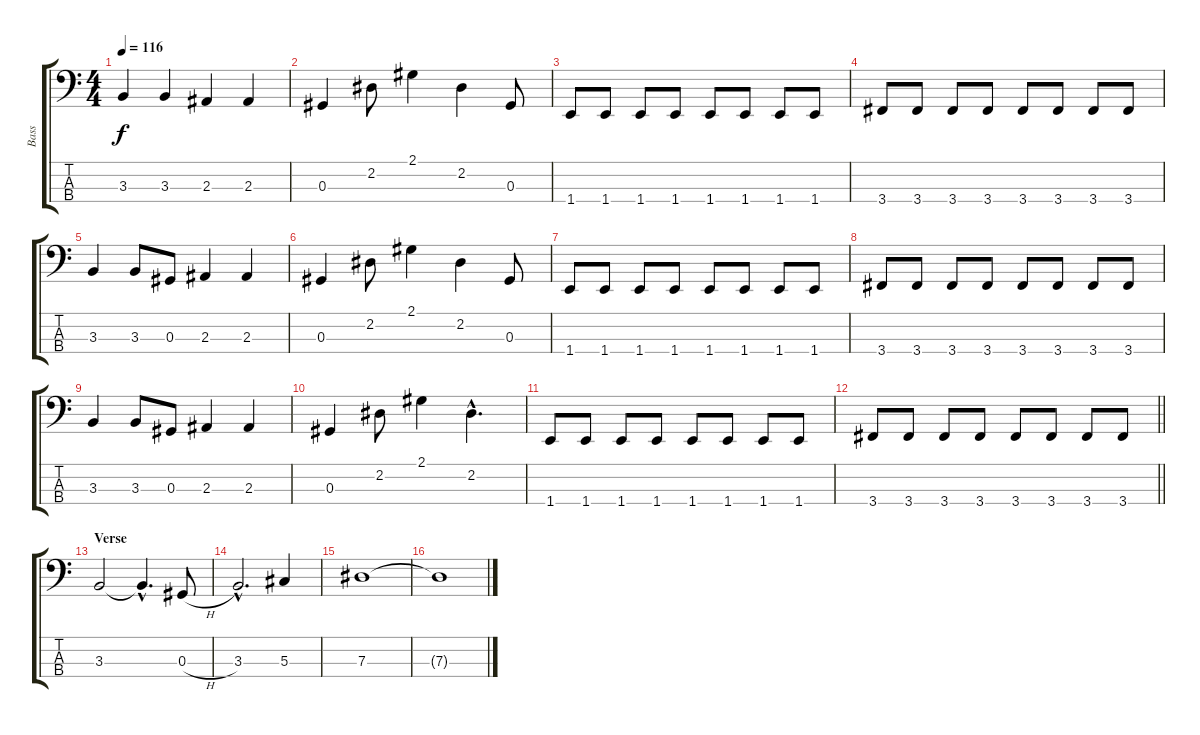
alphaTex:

\track ("Bass" "Bass") {instrument electricbassfinger}
\staff {score tabs}
\tuning (Gb2 Db2 Ab1 Eb1) {hide}
\ts (4 4)
\tempo 116
\clef f4
\ks c
3.3.4{dy f} 3.3.4 2.3.4 2.3.4 |
0.3.4 2.2.8 2.1.4 2.2.4 0.3.8 |
1.4.8 1.4.8 1.4.8 1.4.8 1.4.8 1.4.8 1.4.8 1.4.8 |
3.4.8 3.4.8 3.4.8 3.4.8 3.4.8 3.4.8 3.4.8 3.4.8 |
3.3.4 3.3.8 0.3.8 2.3.4 2.3.4 |
0.3.4 2.2.8 2.1.4 2.2.4 0.3.8 |
1.4.8 1.4.8 1.4.8 1.4.8 1.4.8 1.4.8 1.4.8 1.4.8 |
3.4.8 3.4.8 3.4.8 3.4.8 3.4.8 3.4.8 3.4.8 3.4.8 |
3.3.4 3.3.8 0.3.8 2.3.4 2.3.4 |
0.3.4 2.2.8 2.1.4 2.2{hac}.4{d} |
1.4.8 1.4.8 1.4.8 1.4.8 1.4.8 1.4.8 1.4.8 1.4.8 |
\barLineRight lightlight
3.4.8 3.4.8 3.4.8 3.4.8 3.4.8 3.4.8 3.4.8 3.4.8 |
\section ("" "Verse")
3.3.2 3.3{hac t}.4{d} 0.3{h}.8 |
3.3{hac}.2{d} 5.3.4 |
7.3.1 |
7.3{t}.1
